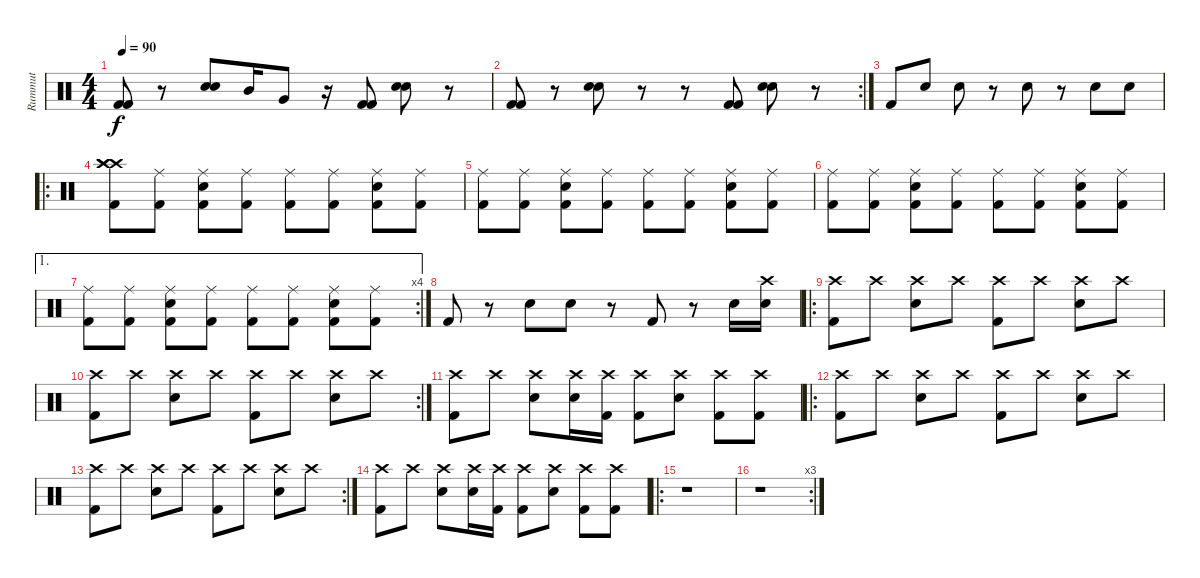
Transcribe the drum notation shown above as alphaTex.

\track ("Rummut" "Rummut") {instrument percussion}
\staff {score}
\articulation defaults
\ts (4 4)
\tempo 90
\clef neutral
\ks c
("Kick (hit) 2" "Kick (hit) 2").8{dy f} r.8 ("Electric Snare (hit)" "Electric Snare (hit)").8 "Mid Tom (hit)".16 "Very Low Tom (hit)".8 r.16 ("Kick (hit) 2" "Kick (hit) 2").8 ("Electric Snare (hit)" "Electric Snare (hit)").8 r.8 |
\rc 2
("Kick (hit) 2" "Kick (hit) 2").8 r.8 ("Electric Snare (hit)" "Electric Snare (hit)").8 r.8 r.8 ("Kick (hit) 2" "Kick (hit) 2").8 ("Electric Snare (hit)" "Electric Snare (hit)").8 r.8 |
"Kick (hit) 2".8 "Electric Snare (hit)".8 "Electric Snare (hit)".8 r.8 "Electric Snare (hit)".8 r.8 "Electric Snare (hit)".8 "Electric Snare (hit)".8 |
\ro
("Crash high (hit)" "Crash high (hit)" "Crash high (hit)" "Kick (hit) 2").8 ("Ride (middle)" "Kick (hit) 2").8 ("Ride (middle)" "Electric Snare (hit)" "Kick (hit) 2").8 ("Ride (middle)" "Kick (hit) 2").8 ("Ride (middle)" "Kick (hit) 2").8 ("Ride (middle)" "Kick (hit) 2").8 ("Ride (middle)" "Electric Snare (hit)" "Kick (hit) 2").8 ("Ride (middle)" "Kick (hit) 2").8 |
("Ride (middle)" "Kick (hit) 2").8 ("Ride (middle)" "Kick (hit) 2").8 ("Ride (middle)" "Electric Snare (hit)" "Kick (hit) 2").8 ("Ride (middle)" "Kick (hit) 2").8 ("Ride (middle)" "Kick (hit) 2").8 ("Ride (middle)" "Kick (hit) 2").8 ("Ride (middle)" "Electric Snare (hit)" "Kick (hit) 2").8 ("Ride (middle)" "Kick (hit) 2").8 |
("Ride (middle)" "Kick (hit) 2").8 ("Ride (middle)" "Kick (hit) 2").8 ("Ride (middle)" "Electric Snare (hit)" "Kick (hit) 2").8 ("Ride (middle)" "Kick (hit) 2").8 ("Ride (middle)" "Kick (hit) 2").8 ("Ride (middle)" "Kick (hit) 2").8 ("Ride (middle)" "Electric Snare (hit)" "Kick (hit) 2").8 ("Ride (middle)" "Kick (hit) 2").8 |
\ae 1
\rc 4
("Ride (middle)" "Kick (hit) 2").8 ("Ride (middle)" "Kick (hit) 2").8 ("Ride (middle)" "Electric Snare (hit)" "Kick (hit) 2").8 ("Ride (middle)" "Kick (hit) 2").8 ("Ride (middle)" "Kick (hit) 2").8 ("Ride (middle)" "Kick (hit) 2").8 ("Ride (middle)" "Electric Snare (hit)" "Kick (hit) 2").8 ("Ride (middle)" "Kick (hit) 2").8 |
"Kick (hit) 2".8 r.8 "Electric Snare (hit)".8 "Electric Snare (hit)".8 r.8 "Kick (hit) 2".8 r.8 "Electric Snare (hit)".16 ("Crash high (hit)" "Electric Snare (hit)").16 |
\ro
("Crash high (hit)" "Kick (hit) 2").8 "Crash high (hit)".8 ("Crash high (hit)" "Electric Snare (hit)").8 "Crash high (hit)".8 ("Crash high (hit)" "Kick (hit) 2").8 "Crash high (hit)".8 ("Crash high (hit)" "Electric Snare (hit)").8 "Crash high (hit)".8 |
\rc 2
("Crash high (hit)" "Kick (hit) 2").8 "Crash high (hit)".8 ("Crash high (hit)" "Electric Snare (hit)").8 "Crash high (hit)".8 ("Crash high (hit)" "Kick (hit) 2").8 "Crash high (hit)".8 ("Crash high (hit)" "Electric Snare (hit)").8 "Crash high (hit)".8 |
("Crash high (hit)" "Kick (hit) 2").8 "Crash high (hit)".8 ("Crash high (hit)" "Electric Snare (hit)").8 ("Crash high (hit)" "Electric Snare (hit)").16 ("Crash high (hit)" "Kick (hit) 2").16 ("Crash high (hit)" "Kick (hit) 2").8 ("Crash high (hit)" "Electric Snare (hit)").8 ("Crash high (hit)" "Kick (hit) 2").8 ("Crash high (hit)" "Kick (hit) 2").8 |
\ro
("Crash high (hit)" "Kick (hit) 2").8 "Crash high (hit)".8 ("Crash high (hit)" "Electric Snare (hit)").8 "Crash high (hit)".8 ("Crash high (hit)" "Kick (hit) 2").8 "Crash high (hit)".8 ("Crash high (hit)" "Electric Snare (hit)").8 "Crash high (hit)".8 |
\rc 2
("Crash high (hit)" "Kick (hit) 2").8 "Crash high (hit)".8 ("Crash high (hit)" "Electric Snare (hit)").8 "Crash high (hit)".8 ("Crash high (hit)" "Kick (hit) 2").8 "Crash high (hit)".8 ("Crash high (hit)" "Electric Snare (hit)").8 "Crash high (hit)".8 |
("Crash high (hit)" "Kick (hit) 2").8 "Crash high (hit)".8 ("Crash high (hit)" "Electric Snare (hit)").8 ("Crash high (hit)" "Electric Snare (hit)").16 ("Crash high (hit)" "Kick (hit) 2").16 ("Crash high (hit)" "Kick (hit) 2").8 ("Crash high (hit)" "Electric Snare (hit)").8 ("Crash high (hit)" "Kick (hit) 2").8 ("Crash high (hit)" "Kick (hit) 2").8 |
\ro
r.1 |
\rc 3
r.1
